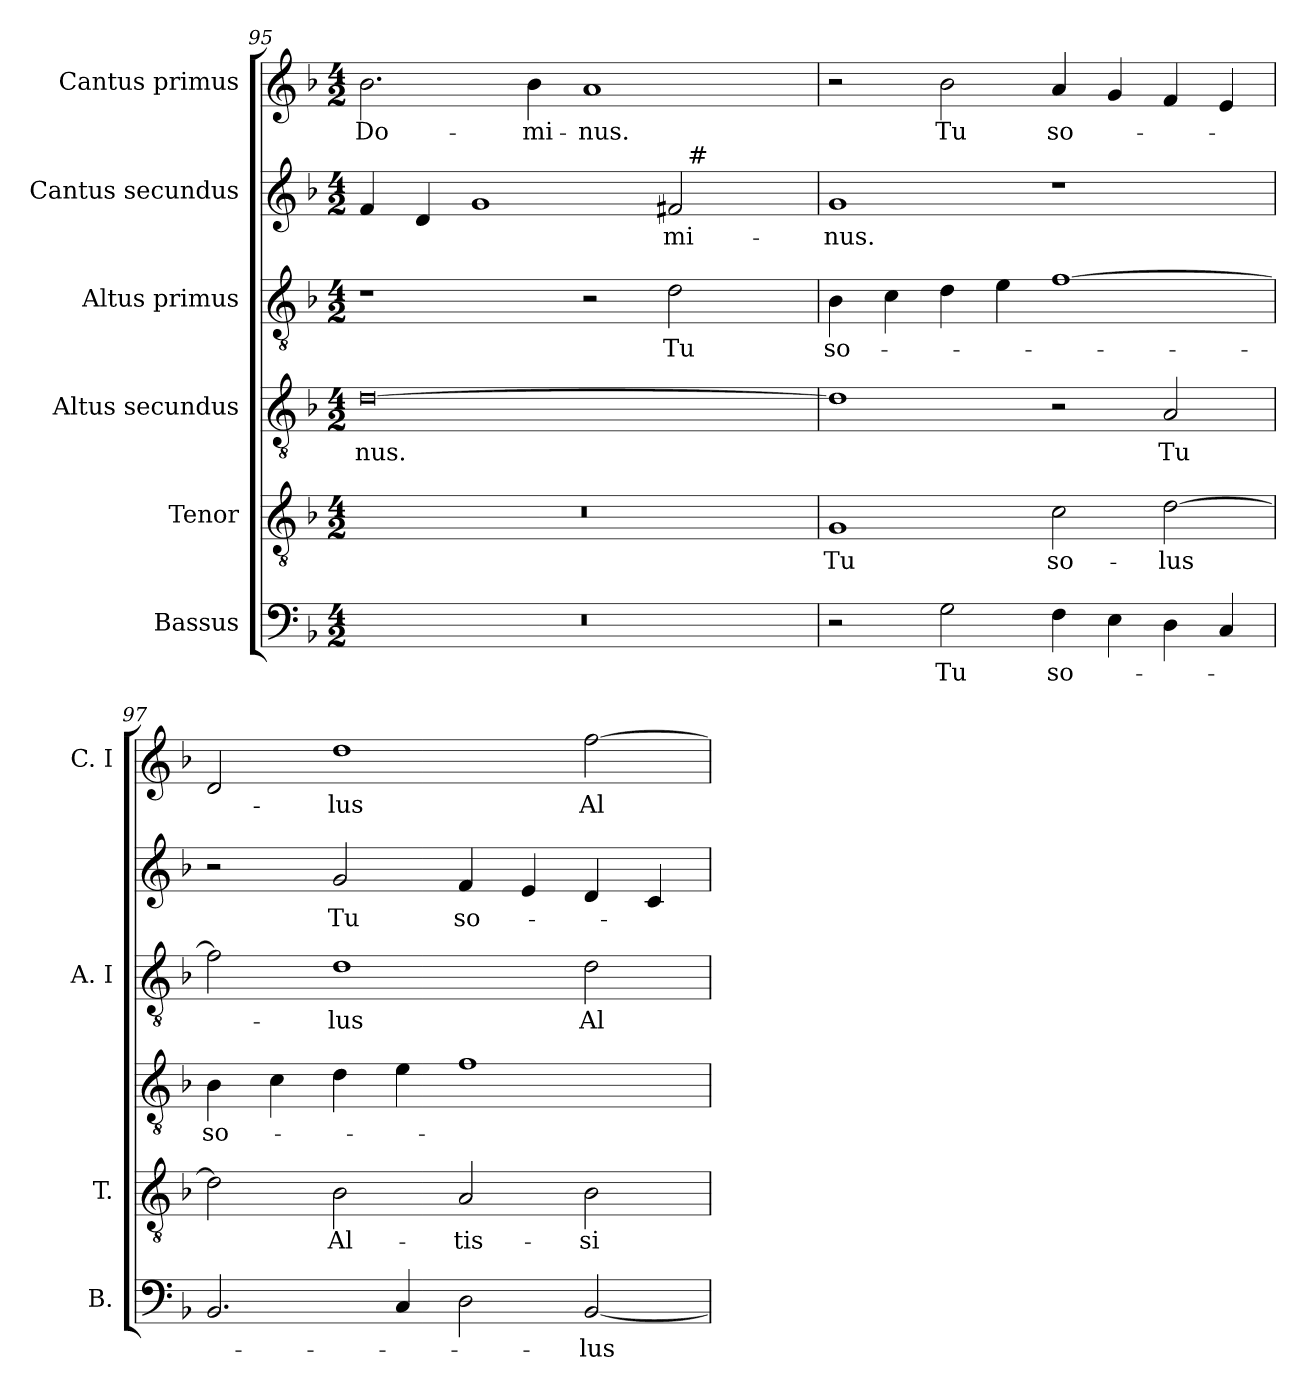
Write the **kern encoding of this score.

**kern	**text	**kern	**text	**kern	**text	**kern	**text	**kern	**text	**kern	**text
*part6	*part6	*part5	*part5	*part4	*part4	*part3	*part3	*part2	*part2	*part1	*part1
*staff6	*staff6	*staff5	*staff5	*staff4	*staff4	*staff3	*staff3	*staff2	*staff2	*staff1	*staff1
*I"Bassus	*	*I"Tenor	*	*I"Altus secundus	*	*I"Altus primus	*	*I"Cantus secundus	*	*I"Cantus primus	*
*I'B.	*	*I'T.	*	*	*	*I'A. I	*	*	*	*I'C. I	*
!!LO:LB:g=z
*clefF4	*	*clefGv2	*	*clefGv2	*	*clefGv2	*	*clefG2	*	*clefG2	*
*	*	*ITrd7c12	*	*ITrd7c12	*	*ITrd7c12	*	*	*	*	*
*k[b-]	*	*k[b-]	*	*k[b-]	*	*k[b-]	*	*k[b-]	*	*k[b-]	*
*d:	*	*d:	*	*d:	*	*d:	*	*d:	*	*d:	*
*M4/2	*	*M4/2	*	*M4/2	*	*M4/2	*	*M4/2	*	*M4/2	*
=95	=95	=95	=95	=95	=95	=95	=95	=95	=95	=95	=95
!LO:N:vis=1	!	!LO:N:vis=1	!	!	!	!	!	!	!	!	!
!	!	!	!	!	!LO:LY:b:color=#000000	!	!	!	!	!	!
!	!	!	!	!	!	!	!	!	!	!	!LO:LY:b:color=#000000
*	*	*	*	*	*	*	*	*^	*	*	*
0r	.	0r	.	[0Di	-nus.	1r	.	4fi/	1ryy	.	2.b-i\	Do-
.	.	.	.	.	.	.	.	4di/	.	.	.	.
.	.	.	.	.	.	.	.	1gi	.	.	.	.
!	!	!	!	!	!	!	!	!	!	!	!	!LO:LY:b:color=#000000
.	.	.	.	.	.	.	.	.	.	.	4b-i\	-mi-
!	!	!	!	!	!	!	!	!	!	!	!	!LO:LY:b:color=#000000
.	.	.	.	.	.	2r	.	.	2ryy	.	1ai	-nus.
!	!	!	!	!	!	!	!LO:LY:b:color=#000000	!	!	!	!	!
!	!	!	!	!	!	!	!	!	!	!LO:LY:b:color=#000000	!	!
.	.	.	.	.	.	2Di\	Tu	2f#i/	32ryy	-mi-	.	.
.	.	.	.	.	.	.	.	.	256ryy	.	.	.
!	!	!	!	!	!	!	!	!	!LO:TX:a:t=#	!	!	!
.	.	.	.	.	.	.	.	.	4ryy	.	.	.
.	.	.	.	.	.	.	.	.	8ryy	.	.	.
.	.	.	.	.	.	.	.	.	16ryy	.	.	.
.	.	.	.	.	.	.	.	.	64..ryy	.	.	.
*	*	*	*	*	*	*	*	*v	*v	*	*	*
=96	=96	=96	=96	=96	=96	=96	=96	=96	=96	=96	=96
*	*	*	*	*	*	*	*	*^	*	*	*
!	!	!	!LO:LY:b:color=#000000	!	!	!	!	!	!	!	!	!
*	*	*	*	*	*	*	*	*v	*v	*	*	*
*	*	*	*	*	*	*	*	*^	*	*	*
!	!	!	!	!	!	!	!LO:LY:b:color=#000000	!	!	!	!	!
*	*	*	*	*	*	*	*	*v	*v	*	*	*
*	*	*	*	*	*	*	*	*^	*	*	*
!	!	!	!	!	!	!	!	!	!	!LO:LY:b:color=#000000	!	!
*	*	*	*	*	*	*	*	*v	*v	*	*	*
2r	.	1GGi	Tu	1Di]	.	4BB-i\	so-	1gi	-nus.	2r	.
.	.	.	.	.	.	4Ci\	.	.	.	.	.
!	!LO:LY:b:color=#000000	!	!	!	!	!	!	!	!	!	!
!	!	!	!	!	!	!	!	!	!	!	!LO:LY:b:color=#000000
2Gi\	Tu	.	.	.	.	4Di\	.	.	.	2b-i\	Tu
.	.	.	.	.	.	4Ei\	.	.	.	.	.
!	!LO:LY:b:color=#000000	!	!	!	!	!	!	!	!	!	!
!	!	!	!LO:LY:b:color=#000000	!	!	!	!	!	!	!	!
!	!	!	!	!	!	!	!	!	!	!	!LO:LY:b:color=#000000
4Fi\	so-	2Ci\	so-	2r	.	[1Fi	.	1r	.	4ai/	so-
4Ei\	.	.	.	.	.	.	.	.	.	4gi/	.
!	!	!	!LO:LY:b:color=#000000	!	!	!	!	!	!	!	!
!	!	!	!	!	!LO:LY:b:color=#000000	!	!	!	!	!	!
4Di\	.	[2Di\	-lus	2AAi/	Tu	.	.	.	.	4fi/	.
4Ci/	.	.	.	.	.	.	.	.	.	4ei/	.
=97	=97	=97	=97	=97	=97	=97	=97	=97	=97	=97	=97
!	!	!	!	!	!LO:LY:b:color=#000000	!	!	!	!	!	!
2.BB-i/	.	2Di\]	.	4BB-i\	so-	2Fi\]	.	2r	.	2di/	.
.	.	.	.	4Ci\	.	.	.	.	.	.	.
!	!	!	!LO:LY:b:color=#000000	!	!	!	!	!	!	!	!
!	!	!	!	!	!	!	!LO:LY:b:color=#000000	!	!	!	!
!	!	!	!	!	!	!	!	!	!LO:LY:b:color=#000000	!	!
!	!	!	!	!	!	!	!	!	!	!	!LO:LY:b:color=#000000
.	.	2BB-i\	Al-	4Di\	.	1Di	-lus	2gi/	Tu	1ddi	-lus
4Ci/	.	.	.	4Ei\	.	.	.	.	.	.	.
!	!	!	!LO:LY:b:color=#000000	!	!	!	!	!	!	!	!
!	!	!	!	!	!	!	!	!	!LO:LY:b:color=#000000	!	!
2Di\	.	2AAi/	-tis-	1Fi	.	.	.	4fi/	so-	.	.
.	.	.	.	.	.	.	.	4ei/	.	.	.
!	!LO:LY:b:color=#000000	!	!	!	!	!	!	!	!	!	!
!	!	!	!LO:LY:b:color=#000000	!	!	!	!	!	!	!	!
!	!	!	!	!	!	!	!LO:LY:b:color=#000000	!	!	!	!
!	!	!	!	!	!	!	!	!	!	!	!LO:LY:b:color=#000000
[2BB-i/	-lus	2BB-i\	-si-	.	.	2Di\	Al-	4di/	.	[2ffi\	Al-
.	.	.	.	.	.	.	.	4ci/	.	.	.
=	=	=	=	=	=	=	=	=	=	=	=
*-	*-	*-	*-	*-	*-	*-	*-	*-	*-	*-	*-
